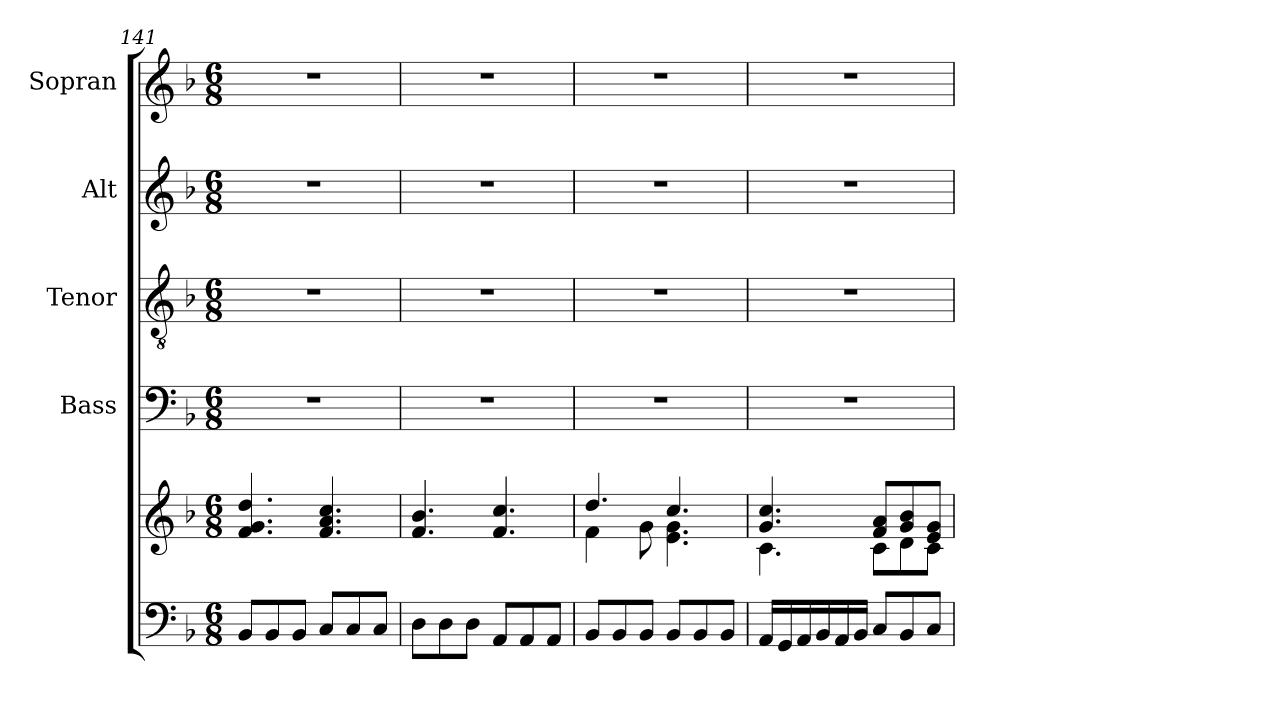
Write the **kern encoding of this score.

**kern	**kern	**kern	**kern	**kern	**kern
*part5	*part5	*part4	*part3	*part2	*part1
*staff6	*staff5	*staff4	*staff3	*staff2	*staff1
*	*	*I"Bass	*I"Tenor	*I"Alt	*I"Sopran
*	*	*I'B.	*I'T.	*I'A.	*I'S.
!!LO:LB:g=z
*clefF4	*clefG2	*clefF4	*clefGv2	*clefG2	*clefG2
*k[b-]	*k[b-]	*k[b-]	*k[b-]	*k[b-]	*k[b-]
*F:	*F:	*F:	*F:	*F:	*F:
*M6/8	*M6/8	*M6/8	*M6/8	*M6/8	*M6/8
=141	=141	=141	=141	=141	=141
8BB-/L	4.f/ 4.g/ 4.dd/	2.r	2.r	2.r	2.r
8BB-/	.	.	.	.	.
8BB-/J	.	.	.	.	.
8C/L	4.f/ 4.a/ 4.cc/	.	.	.	.
8C/	.	.	.	.	.
8C/J	.	.	.	.	.
=142	=142	=142	=142	=142	=142
8D\L	4.f/ 4.b-/	2.r	2.r	2.r	2.r
8D\	.	.	.	.	.
8D\J	.	.	.	.	.
8AA/L	4.f/ 4.cc/	.	.	.	.
8AA/	.	.	.	.	.
8AA/J	.	.	.	.	.
=143	=143	=143	=143	=143	=143
*	*^	*	*	*	*
8BB-/L	4.dd/	4f\	2.r	2.r	2.r	2.r
8BB-/	.	.	.	.	.	.
8BB-/J	.	8g\	.	.	.	.
8BB-/L	4.cc/	4.e\ 4.g\	.	.	.	.
8BB-/	.	.	.	.	.	.
8BB-/J	.	.	.	.	.	.
=144	=144	=144	=144	=144	=144	=144
16AA/LL	4.g/ 4.cc/	4.c\	2.r	2.r	2.r	2.r
16GG/	.	.	.	.	.	.
16AA/	.	.	.	.	.	.
16BB-/	.	.	.	.	.	.
16AA/	.	.	.	.	.	.
16BB-/JJ	.	.	.	.	.	.
8C/L	8f/ 8a/L	8c\L	.	.	.	.
8BB-/	8g/ 8b-/	8d\	.	.	.	.
8C/J	8e/ 8g/J	8c\J	.	.	.	.
*	*v	*v	*	*	*	*
=	=	=	=	=	=
*-	*-	*-	*-	*-	*-
